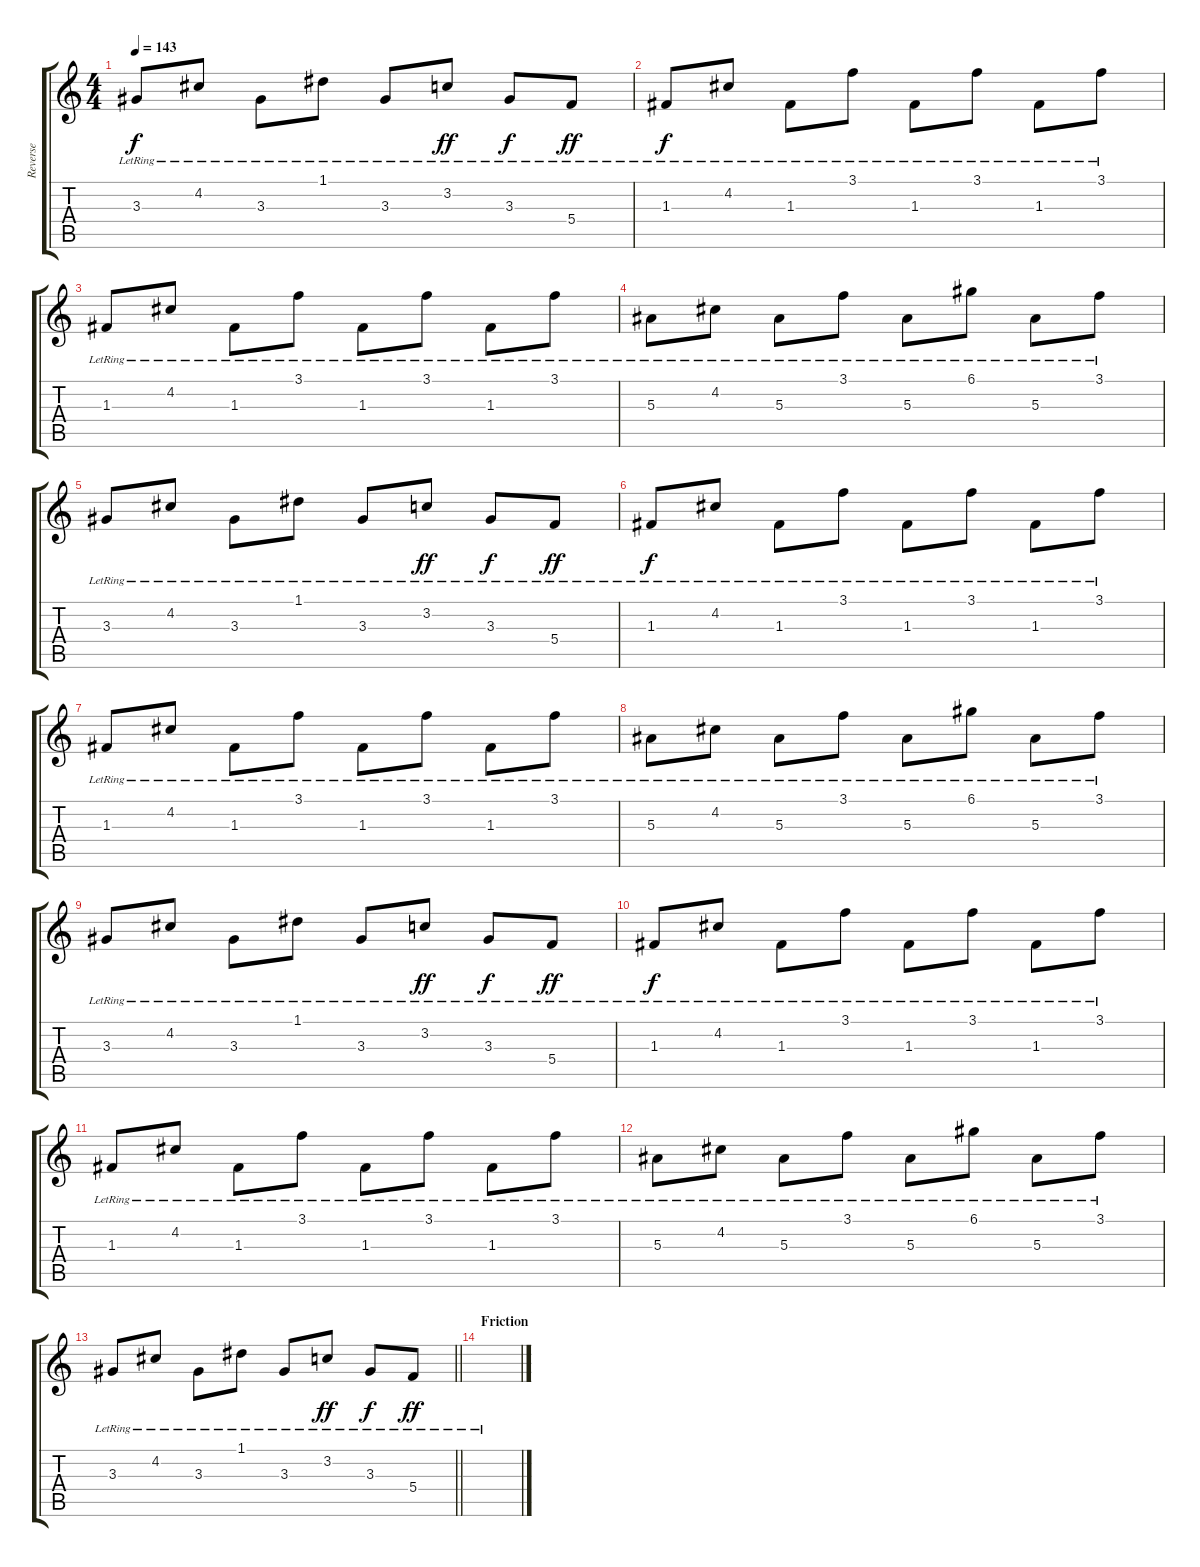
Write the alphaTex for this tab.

\track ("Reverse" "Reverse") {instrument electricguitarjazz}
\staff {score tabs}
\tuning (D4 A3 F3 C3 G2 D2) {hide}
\ts (4 4)
\tempo 143
\clef g2
\ks c
3.3{lr}.8{dy f} 4.2{lr}.8 3.3{lr}.8 1.1{lr}.8 3.3{lr}.8 3.2{lr}.8{dy ff} 3.3{lr}.8{dy f} 5.4{lr}.8{dy ff} |
1.3{lr}.8{dy f} 4.2{lr}.8 1.3{lr}.8 3.1{lr}.8 1.3{lr}.8 3.1{lr}.8 1.3{lr}.8 3.1{lr}.8 |
1.3{lr}.8 4.2{lr}.8 1.3{lr}.8 3.1{lr}.8 1.3{lr}.8 3.1{lr}.8 1.3{lr}.8 3.1{lr}.8 |
5.3{lr}.8 4.2{lr}.8 5.3{lr}.8 3.1{lr}.8 5.3{lr}.8 6.1{lr}.8 5.3{lr}.8 3.1{lr}.8 |
3.3{lr}.8 4.2{lr}.8 3.3{lr}.8 1.1{lr}.8 3.3{lr}.8 3.2{lr}.8{dy ff} 3.3{lr}.8{dy f} 5.4{lr}.8{dy ff} |
1.3{lr}.8{dy f} 4.2{lr}.8 1.3{lr}.8 3.1{lr}.8 1.3{lr}.8 3.1{lr}.8 1.3{lr}.8 3.1{lr}.8 |
1.3{lr}.8 4.2{lr}.8 1.3{lr}.8 3.1{lr}.8 1.3{lr}.8 3.1{lr}.8 1.3{lr}.8 3.1{lr}.8 |
5.3{lr}.8 4.2{lr}.8 5.3{lr}.8 3.1{lr}.8 5.3{lr}.8 6.1{lr}.8 5.3{lr}.8 3.1{lr}.8 |
3.3{lr}.8 4.2{lr}.8 3.3{lr}.8 1.1{lr}.8 3.3{lr}.8 3.2{lr}.8{dy ff} 3.3{lr}.8{dy f} 5.4{lr}.8{dy ff} |
1.3{lr}.8{dy f} 4.2{lr}.8 1.3{lr}.8 3.1{lr}.8 1.3{lr}.8 3.1{lr}.8 1.3{lr}.8 3.1{lr}.8 |
1.3{lr}.8 4.2{lr}.8 1.3{lr}.8 3.1{lr}.8 1.3{lr}.8 3.1{lr}.8 1.3{lr}.8 3.1{lr}.8 |
5.3{lr}.8 4.2{lr}.8 5.3{lr}.8 3.1{lr}.8 5.3{lr}.8 6.1{lr}.8 5.3{lr}.8 3.1{lr}.8 |
\barLineRight lightlight
3.3{lr}.8 4.2{lr}.8 3.3{lr}.8 1.1{lr}.8 3.3{lr}.8 3.2{lr}.8{dy ff} 3.3{lr}.8{dy f} 5.4{lr}.8{dy ff} |
\section ("" "Friction")
